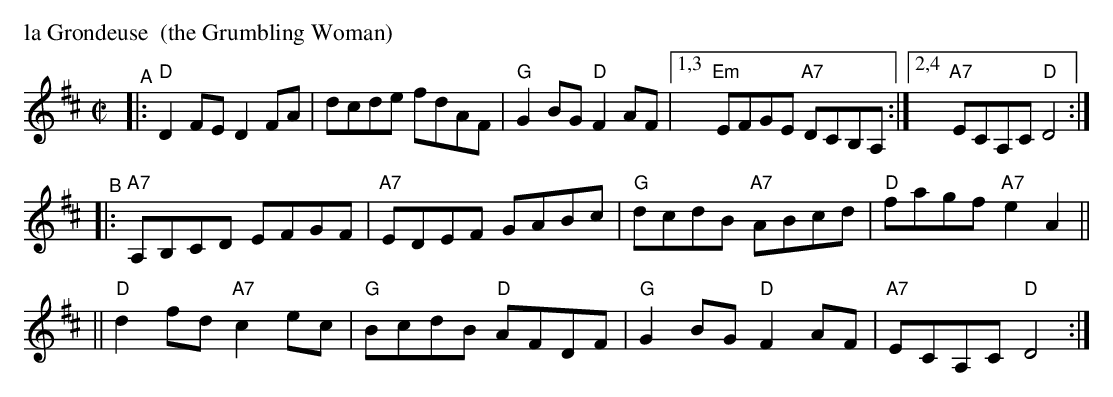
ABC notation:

X:1
P: la Grondeuse  (the Grumbling Woman)
M: C|
L: 1/8
K: D
"^A"\
|: "D"D2FE D2FA | dcde fdAF | "G"G2BG "D"F2AF |[1,3 "Em"EFGE "A7"DCB,A, :|[2,4 "A7"ECA,C "D"D4 :|
"^B"\
|: "A7"A,B,CD EFGF | "A7"EDEF GABc | "G"dcdB "A7"ABcd | "D"fagf "A7"e2A2 ||
|| "D"d2fd "A7"c2ec | "G"BcdB "D"AFDF | "G"G2BG "D"F2AF | "A7"ECA,C "D"D4 :|
